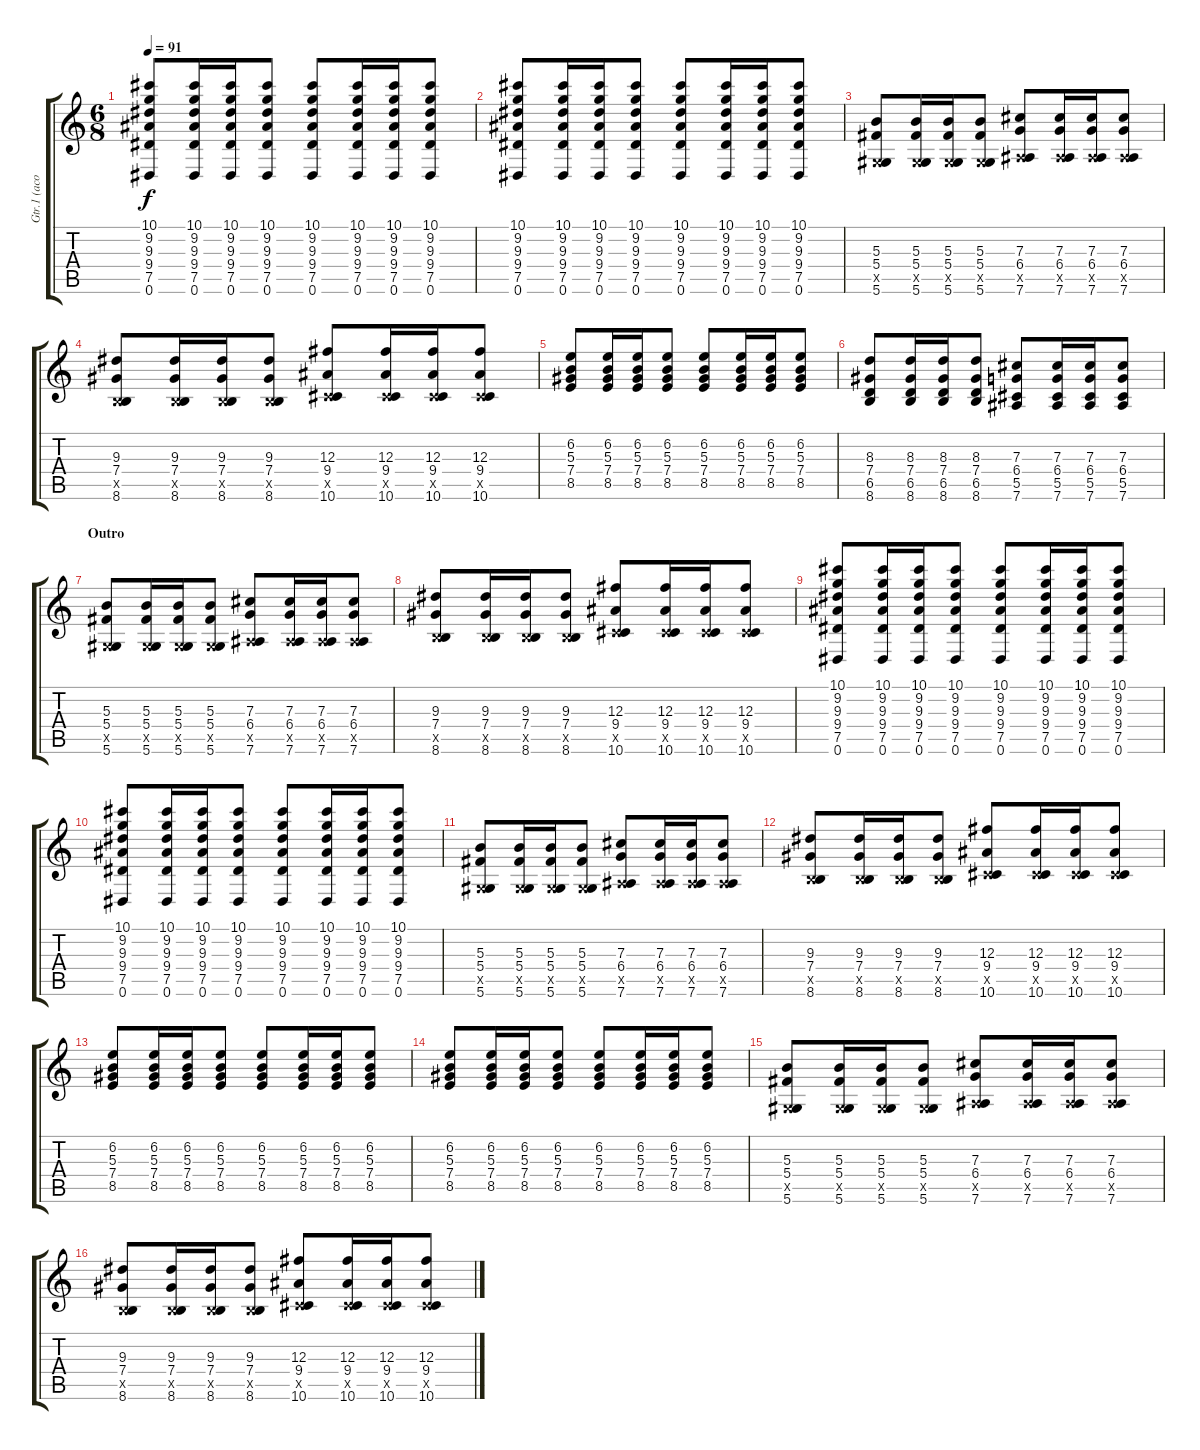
\track ("Gtr.1 (acoust.) - John" "Gtr.1 (aco") {instrument acousticguitarsteel}
\staff {score tabs}
\tuning (Eb4 Bb3 Gb3 Db3 Ab2 Eb2) {hide}
\ts (6 8)
\tempo 91
\clef g2
\ks c
(10.1 9.2 9.3 9.4 7.5 0.6).8{dy f} (10.1 9.2 9.3 9.4 7.5 0.6).16 (10.1 9.2 9.3 9.4 7.5 0.6).16 (10.1 9.2 9.3 9.4 7.5 0.6).8 (10.1 9.2 9.3 9.4 7.5 0.6).8 (10.1 9.2 9.3 9.4 7.5 0.6).16 (10.1 9.2 9.3 9.4 7.5 0.6).16 (10.1 9.2 9.3 9.4 7.5 0.6).8 |
(10.1 9.2 9.3 9.4 7.5 0.6).8 (10.1 9.2 9.3 9.4 7.5 0.6).16 (10.1 9.2 9.3 9.4 7.5 0.6).16 (10.1 9.2 9.3 9.4 7.5 0.6).8 (10.1 9.2 9.3 9.4 7.5 0.6).8 (10.1 9.2 9.3 9.4 7.5 0.6).16 (10.1 9.2 9.3 9.4 7.5 0.6).16 (10.1 9.2 9.3 9.4 7.5 0.6).8 |
(5.3 5.4 0.5{x} 5.6).8 (5.3 5.4 0.5{x} 5.6).16 (5.3 5.4 0.5{x} 5.6).16 (5.3 5.4 0.5{x} 5.6).8 (7.3 6.4 2.5{x} 7.6).8 (7.3 6.4 2.5{x} 7.6).16 (7.3 6.4 2.5{x} 7.6).16 (7.3 6.4 2.5{x} 7.6).8 |
(9.3 7.4 3.5{x} 8.6).8 (9.3 7.4 3.5{x} 8.6).16 (9.3 7.4 3.5{x} 8.6).16 (9.3 7.4 3.5{x} 8.6).8 (12.3 9.4 5.5{x} 10.6).8 (12.3 9.4 5.5{x} 10.6).16 (12.3 9.4 5.5{x} 10.6).16 (12.3 9.4 5.5{x} 10.6).8 |
(6.2 5.3 7.4 8.5).8 (6.2 5.3 7.4 8.5).16 (6.2 5.3 7.4 8.5).16 (6.2 5.3 7.4 8.5).8 (6.2 5.3 7.4 8.5).8 (6.2 5.3 7.4 8.5).16 (6.2 5.3 7.4 8.5).16 (6.2 5.3 7.4 8.5).8 |
(8.3 7.4 6.5 8.6).8 (8.3 7.4 6.5 8.6).16 (8.3 7.4 6.5 8.6).16 (8.3 7.4 6.5 8.6).8 (7.3 6.4 5.5 7.6).8 (7.3 6.4 5.5 7.6).16 (7.3 6.4 5.5 7.6).16 (7.3 6.4 5.5 7.6).8 |
\section ("" "Outro")
(5.3 5.4 0.5{x} 5.6).8 (5.3 5.4 0.5{x} 5.6).16 (5.3 5.4 0.5{x} 5.6).16 (5.3 5.4 0.5{x} 5.6).8 (7.3 6.4 2.5{x} 7.6).8 (7.3 6.4 2.5{x} 7.6).16 (7.3 6.4 2.5{x} 7.6).16 (7.3 6.4 2.5{x} 7.6).8 |
(9.3 7.4 3.5{x} 8.6).8 (9.3 7.4 3.5{x} 8.6).16 (9.3 7.4 3.5{x} 8.6).16 (9.3 7.4 3.5{x} 8.6).8 (12.3 9.4 5.5{x} 10.6).8 (12.3 9.4 5.5{x} 10.6).16 (12.3 9.4 5.5{x} 10.6).16 (12.3 9.4 5.5{x} 10.6).8 |
(10.1 9.2 9.3 9.4 7.5 0.6).8 (10.1 9.2 9.3 9.4 7.5 0.6).16 (10.1 9.2 9.3 9.4 7.5 0.6).16 (10.1 9.2 9.3 9.4 7.5 0.6).8 (10.1 9.2 9.3 9.4 7.5 0.6).8 (10.1 9.2 9.3 9.4 7.5 0.6).16 (10.1 9.2 9.3 9.4 7.5 0.6).16 (10.1 9.2 9.3 9.4 7.5 0.6).8 |
(10.1 9.2 9.3 9.4 7.5 0.6).8 (10.1 9.2 9.3 9.4 7.5 0.6).16 (10.1 9.2 9.3 9.4 7.5 0.6).16 (10.1 9.2 9.3 9.4 7.5 0.6).8 (10.1 9.2 9.3 9.4 7.5 0.6).8 (10.1 9.2 9.3 9.4 7.5 0.6).16 (10.1 9.2 9.3 9.4 7.5 0.6).16 (10.1 9.2 9.3 9.4 7.5 0.6).8 |
(5.3 5.4 0.5{x} 5.6).8 (5.3 5.4 0.5{x} 5.6).16 (5.3 5.4 0.5{x} 5.6).16 (5.3 5.4 0.5{x} 5.6).8 (7.3 6.4 2.5{x} 7.6).8 (7.3 6.4 2.5{x} 7.6).16 (7.3 6.4 2.5{x} 7.6).16 (7.3 6.4 2.5{x} 7.6).8 |
(9.3 7.4 3.5{x} 8.6).8 (9.3 7.4 3.5{x} 8.6).16 (9.3 7.4 3.5{x} 8.6).16 (9.3 7.4 3.5{x} 8.6).8 (12.3 9.4 5.5{x} 10.6).8 (12.3 9.4 5.5{x} 10.6).16 (12.3 9.4 5.5{x} 10.6).16 (12.3 9.4 5.5{x} 10.6).8 |
(6.2 5.3 7.4 8.5).8 (6.2 5.3 7.4 8.5).16 (6.2 5.3 7.4 8.5).16 (6.2 5.3 7.4 8.5).8 (6.2 5.3 7.4 8.5).8 (6.2 5.3 7.4 8.5).16 (6.2 5.3 7.4 8.5).16 (6.2 5.3 7.4 8.5).8 |
(6.2 5.3 7.4 8.5).8 (6.2 5.3 7.4 8.5).16 (6.2 5.3 7.4 8.5).16 (6.2 5.3 7.4 8.5).8 (6.2 5.3 7.4 8.5).8 (6.2 5.3 7.4 8.5).16 (6.2 5.3 7.4 8.5).16 (6.2 5.3 7.4 8.5).8 |
(5.3 5.4 0.5{x} 5.6).8 (5.3 5.4 0.5{x} 5.6).16 (5.3 5.4 0.5{x} 5.6).16 (5.3 5.4 0.5{x} 5.6).8 (7.3 6.4 2.5{x} 7.6).8 (7.3 6.4 2.5{x} 7.6).16 (7.3 6.4 2.5{x} 7.6).16 (7.3 6.4 2.5{x} 7.6).8 |
(9.3 7.4 3.5{x} 8.6).8 (9.3 7.4 3.5{x} 8.6).16 (9.3 7.4 3.5{x} 8.6).16 (9.3 7.4 3.5{x} 8.6).8 (12.3 9.4 5.5{x} 10.6).8 (12.3 9.4 5.5{x} 10.6).16 (12.3 9.4 5.5{x} 10.6).16 (12.3 9.4 5.5{x} 10.6).8
